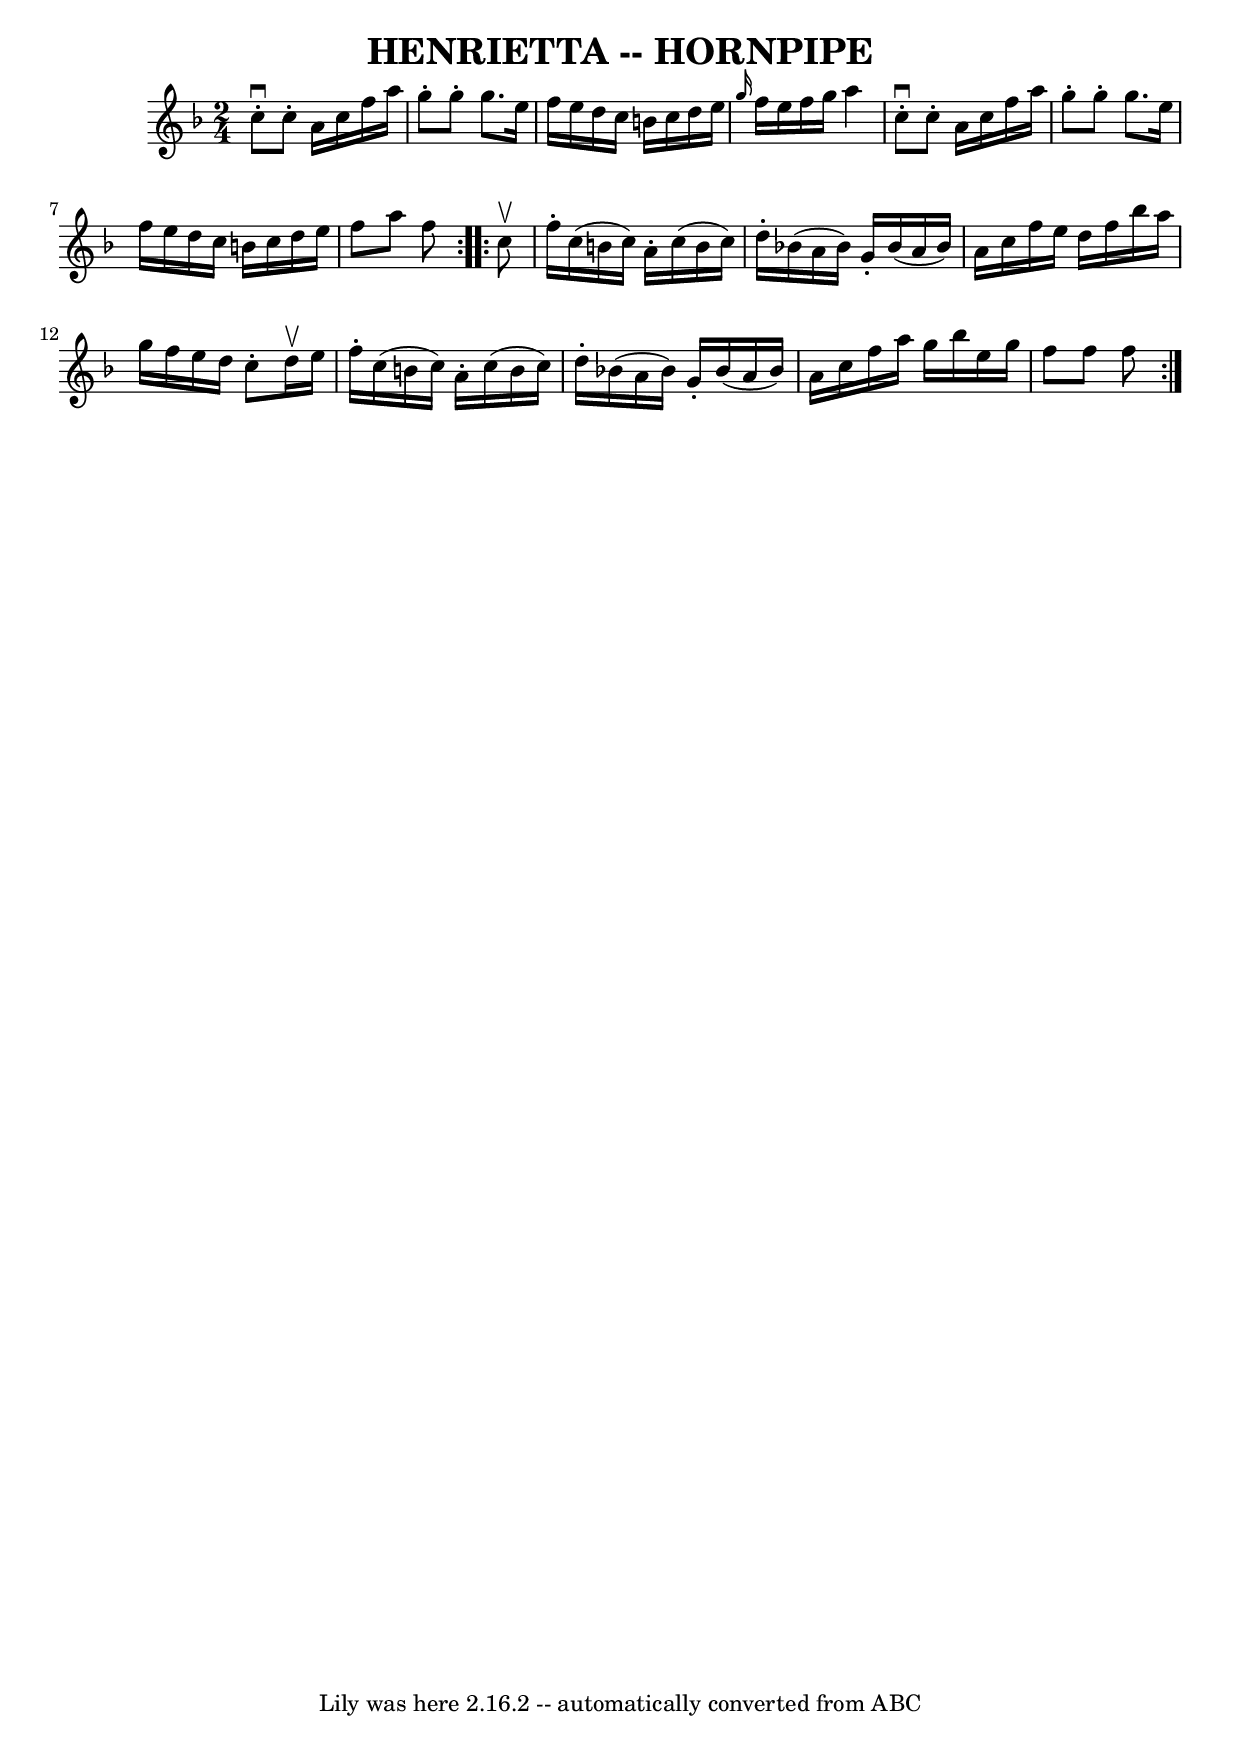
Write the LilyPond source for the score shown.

\version "2.7.40"
\include "Mammoth.ily"
\header {
	%% book = "Ryan's Mammoth Collection of Fiddle Tunes"
	crossRefNumber = "1"
	footnotes = ""
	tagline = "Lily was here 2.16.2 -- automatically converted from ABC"
	title = "HENRIETTA -- HORNPIPE"
}
voicedefault =  {


\repeat volta 2 {
\time 2/4 \key f \major c''8^\downbow-. c''8 -. a'16 c''16 f''16   
 a''16    |
 g''8 -. g''8 -. g''8. e''16    |
 f''16    
e''16 d''16 c''16 b'16 c''16 d''16 e''16    |
 
\grace { g''16  } f''16 e''16 f''16 g''16 a''4    |
     
c''8^\downbow-. c''8 -. a'16 c''16 f''16 a''16    |
 g''8 
-. g''8 -. g''8. e''16    |
 f''16 e''16 d''16 c''16    
b'16 c''16 d''16 e''16    |
 f''8 a''8 f''8    }     
\repeat volta 2 { c''8^\upbow       |
 f''16 -. c''16 (b'16    
c''16) a'16 -. c''16 (b'16 c''16)   |
 d''16 -.   
bes'!16 (a'16 bes'16) g'16 -. bes'16 (a'16 bes'16)   
|
 a'16 c''16 f''16 e''16 d''16 f''16 bes''16    
a''16    |
 g''16 f''16 e''16 d''16 c''8 -. d''16^\upbow 
 e''16    |
     |
 f''16 -. c''16 (b'16 c''16)   
a'16 -. c''16 (b'16 c''16)   |
 d''16 -. bes'!16 (a'16  
 bes'16) g'16 -. bes'16 (a'16 bes'16)   |
 a'16    
c''16 f''16 a''16 g''16 bes''16 e''16 g''16    |
   
f''8 f''8 f''8    }   
}

\score{
    <<

	\context Staff="default"
	{
	    \voicedefault 
	}

    >>
	\layout {
	}
	\midi {}
}
